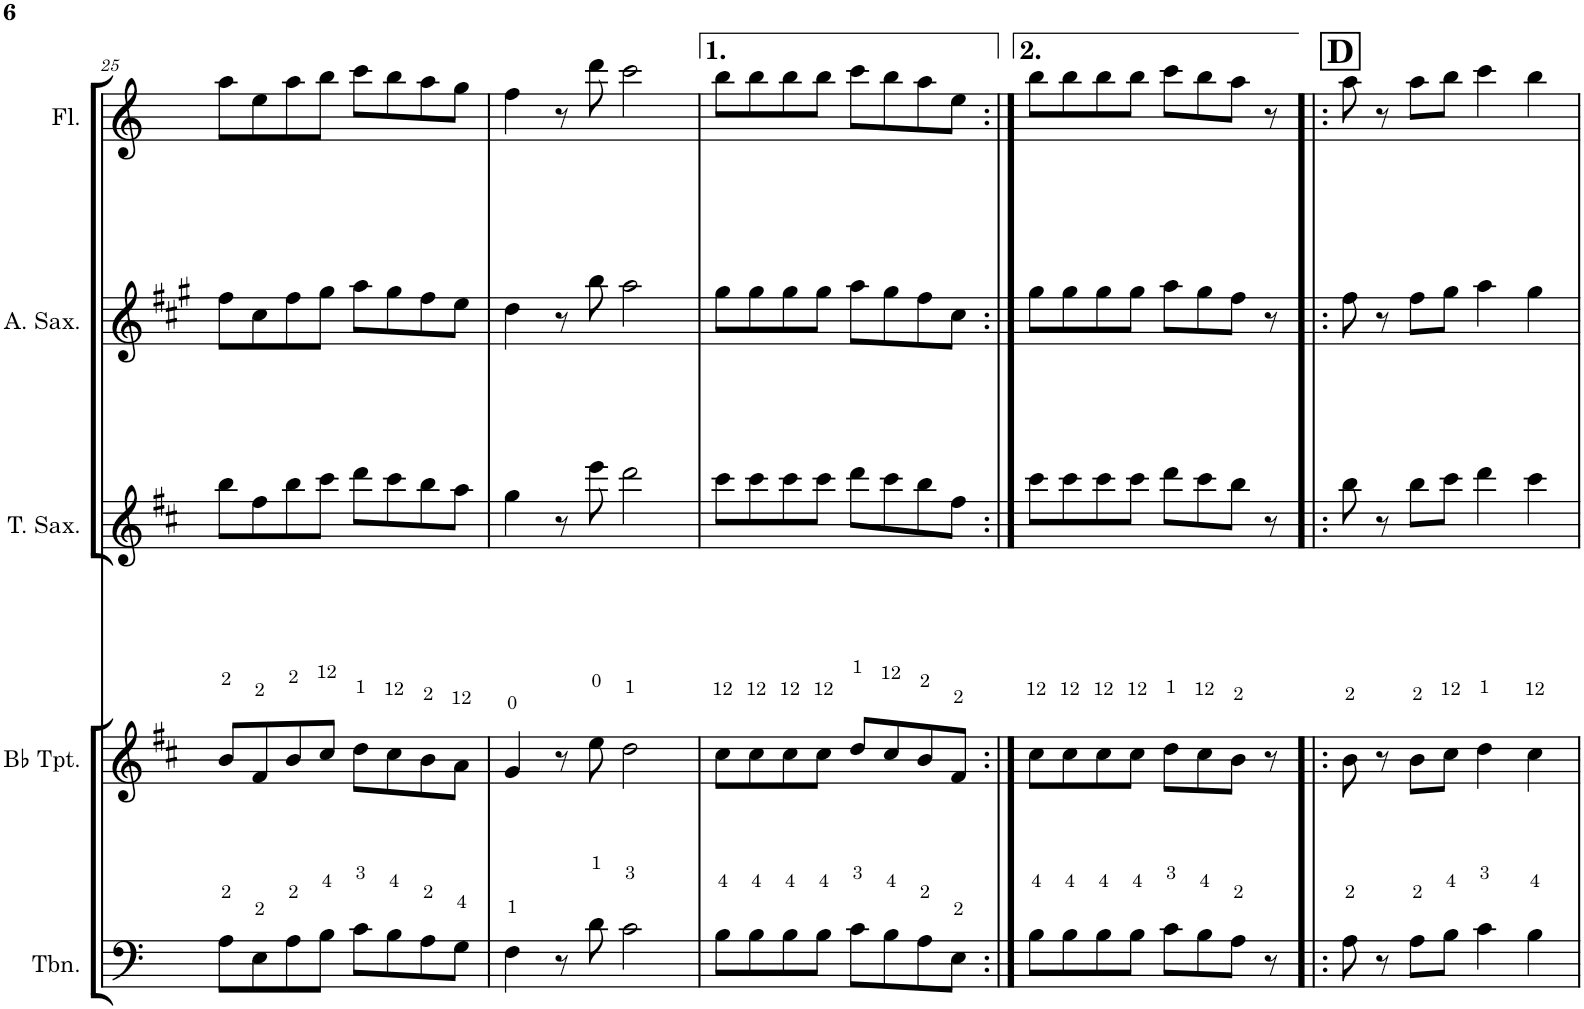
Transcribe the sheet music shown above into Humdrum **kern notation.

**kern	**kern	**kern	**kern	**kern
*part5	*part4	*part3	*part2	*part1
*staff5	*staff4	*staff3	*staff2	*staff1
*I"Trombone	*I"Bb Trumpet	*I"Tenor Saxophone	*I"Alto Saxophone	*I"Flute
*I'Tbn.	*I'Bb Tpt.	*I'T. Sax.	*I'A. Sax.	*I'Fl.
!!LO:PB:g=z
*clefF4	*clefG2	*clefG2	*clefG2	*clefG2
*	*Trd1c2	*Trd8c14	*Trd5c9	*
*k[]	*k[f#c#]	*k[f#c#]	*k[f#c#g#]	*k[]
*M4/4	*M4/4	*M4/4	*M4/4	*M4/4
=25	=25	=25	=25	=25
8A\L	8b/L	8bb\L	8ff#\L	8aa\L
8E\	8f#/	8ff#\	8cc#\	8ee\
8A\	8b/	8bb\	8ff#\	8aa\
8B\J	8cc#/J	8ccc#\J	8gg#\J	8bb\J
8c\L	8dd\L	8ddd\L	8aa\L	8ccc\L
8B\	8cc#\	8ccc#\	8gg#\	8bb\
8A\	8b\	8bb\	8ff#\	8aa\
8G\J	8a\J	8aa\J	8ee\J	8gg\J
=26	=26	=26	=26	=26
4F\	4g/	4gg\	4dd\	4ff\
8r	8r	8r	8r	8r
8d\	8ee\	8eee\	8bb\	8ddd\
2c\	2dd\	2ddd\	2aa\	2ccc\
=27	=27	=27	=27	=27
8B\L	8cc#\L	8ccc#\L	8gg#\L	8bb\L
8B\	8cc#\	8ccc#\	8gg#\	8bb\
8B\	8cc#\	8ccc#\	8gg#\	8bb\
8B\J	8cc#\J	8ccc#\J	8gg#\J	8bb\J
8c\L	8dd/L	8ddd\L	8aa\L	8ccc\L
8B\	8cc#/	8ccc#\	8gg#\	8bb\
8A\	8b/	8bb\	8ff#\	8aa\
8E\J	8f#/J	8ff#\J	8cc#\J	8ee\J
=28:|!	=28:|!	=28:|!	=28:|!	=28:|!
8B\L	8cc#\L	8ccc#\L	8gg#\L	8bb\L
8B\	8cc#\	8ccc#\	8gg#\	8bb\
8B\	8cc#\	8ccc#\	8gg#\	8bb\
8B\J	8cc#\J	8ccc#\J	8gg#\J	8bb\J
8c\L	8dd\L	8ddd\L	8aa\L	8ccc\L
8B\	8cc#\	8ccc#\	8gg#\	8bb\
8A\J	8b\J	8bb\J	8ff#\J	8aa\J
8r	8r	8r	8r	8r
!!LO:REH:place=s1:a:B:cj:fs=14:t=D
=29!|:	=29!|:	=29!|:	=29!|:	=29!|:
8A\	8b\	8bb\	8ff#\	8aa\
8r	8r	8r	8r	8r
8A\L	8b\L	8bb\L	8ff#\L	8aa\L
8B\J	8cc#\J	8ccc#\J	8gg#\J	8bb\J
4c\	4dd\	4ddd\	4aa\	4ccc\
4B\	4cc#\	4ccc#\	4gg#\	4bb\
=	=	=	=	=
*-	*-	*-	*-	*-
